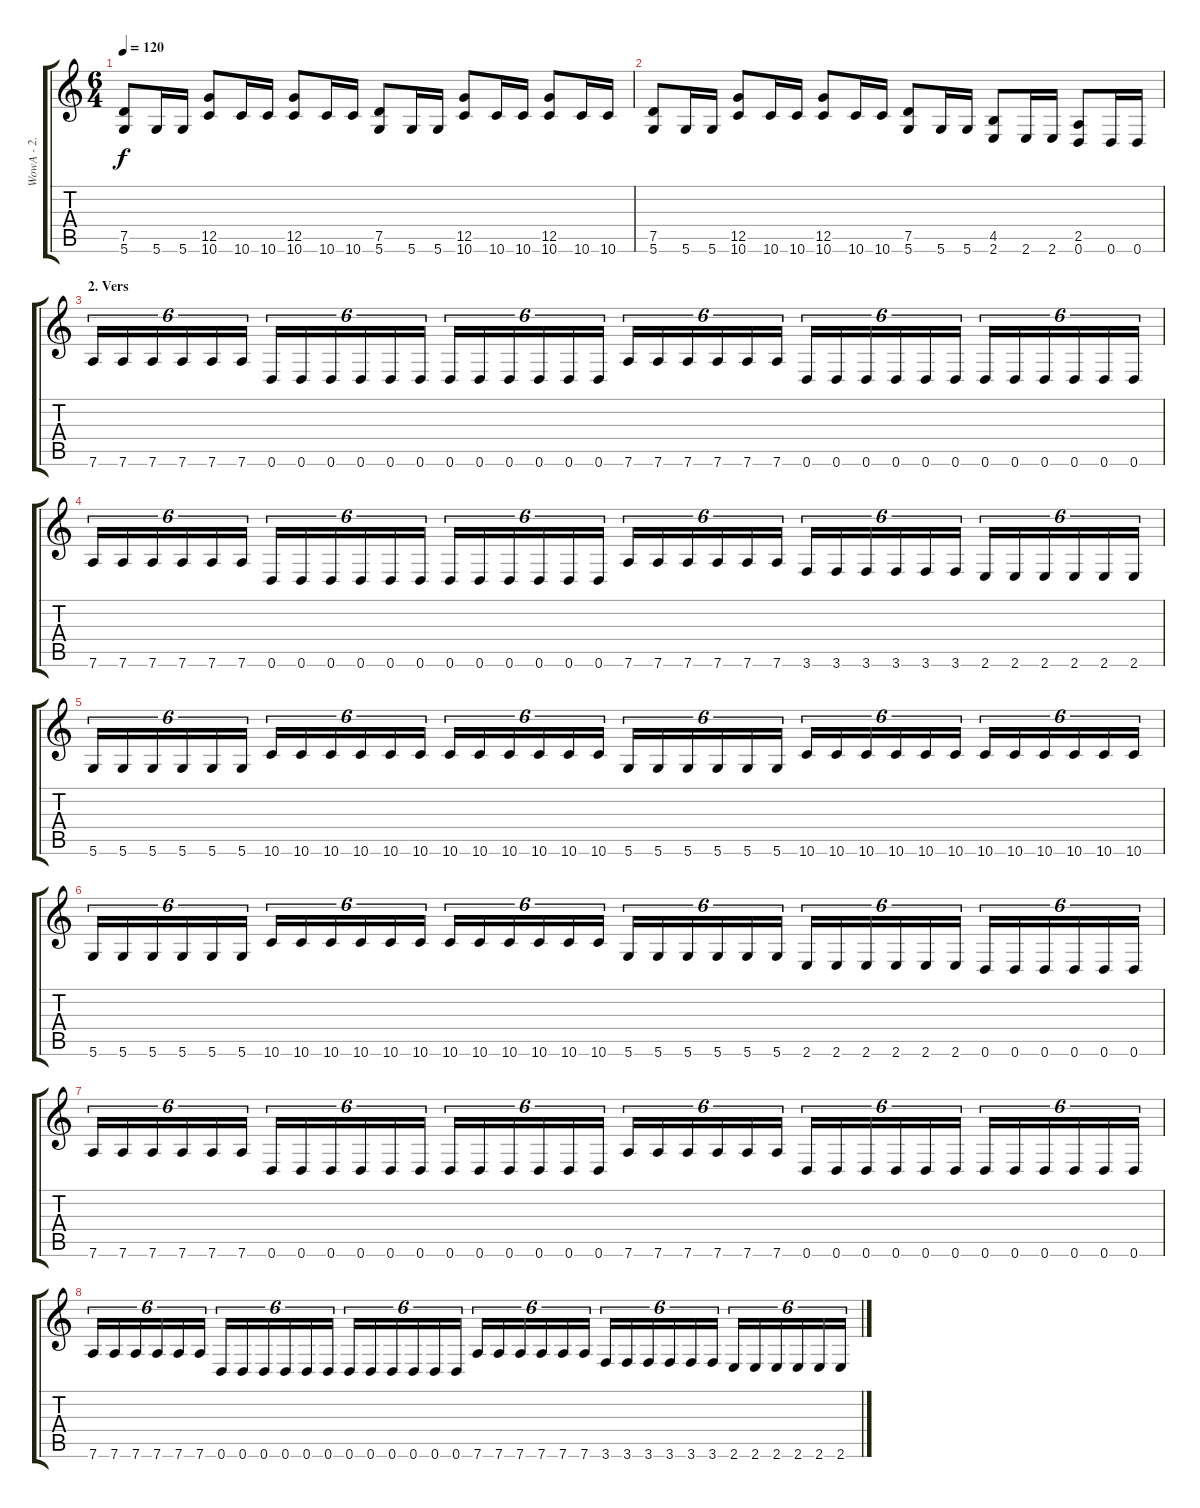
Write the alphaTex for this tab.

\track ("WowA - 2. Guitar" "WowA - 2. ") {instrument distortionguitar}
\staff {score tabs}
\tuning (D4 A3 F3 C3 G2 D2) {hide}
\ts (6 4)
\tempo 120
\clef g2
\ks c
(7.5 5.6).8{dy f} 5.6.16 5.6.16 (12.5 10.6).8 10.6.16 10.6.16 (12.5 10.6).8 10.6.16 10.6.16 (7.5 5.6).8 5.6.16 5.6.16 (12.5 10.6).8 10.6.16 10.6.16 (12.5 10.6).8 10.6.16 10.6.16 |
(7.5 5.6).8 5.6.16 5.6.16 (12.5 10.6).8 10.6.16 10.6.16 (12.5 10.6).8 10.6.16 10.6.16 (7.5 5.6).8 5.6.16 5.6.16 (4.5 2.6).8 2.6.16 2.6.16 (2.5 0.6).8 0.6.16 0.6.16 |
\section ("" "2. Vers")
7.6.16{tu (6 4) balance 16} 7.6.16{tu (6 4)} 7.6.16{tu (6 4)} 7.6.16{tu (6 4)} 7.6.16{tu (6 4)} 7.6.16{tu (6 4)} 0.6.16{tu (6 4)} 0.6.16{tu (6 4)} 0.6.16{tu (6 4)} 0.6.16{tu (6 4)} 0.6.16{tu (6 4)} 0.6.16{tu (6 4)} 0.6.16{tu (6 4)} 0.6.16{tu (6 4)} 0.6.16{tu (6 4)} 0.6.16{tu (6 4)} 0.6.16{tu (6 4)} 0.6.16{tu (6 4)} 7.6.16{tu (6 4)} 7.6.16{tu (6 4)} 7.6.16{tu (6 4)} 7.6.16{tu (6 4)} 7.6.16{tu (6 4)} 7.6.16{tu (6 4)} 0.6.16{tu (6 4)} 0.6.16{tu (6 4)} 0.6.16{tu (6 4)} 0.6.16{tu (6 4)} 0.6.16{tu (6 4)} 0.6.16{tu (6 4)} 0.6.16{tu (6 4)} 0.6.16{tu (6 4)} 0.6.16{tu (6 4)} 0.6.16{tu (6 4)} 0.6.16{tu (6 4)} 0.6.16{tu (6 4)} |
7.6.16{tu (6 4)} 7.6.16{tu (6 4)} 7.6.16{tu (6 4)} 7.6.16{tu (6 4)} 7.6.16{tu (6 4)} 7.6.16{tu (6 4)} 0.6.16{tu (6 4)} 0.6.16{tu (6 4)} 0.6.16{tu (6 4)} 0.6.16{tu (6 4)} 0.6.16{tu (6 4)} 0.6.16{tu (6 4)} 0.6.16{tu (6 4)} 0.6.16{tu (6 4)} 0.6.16{tu (6 4)} 0.6.16{tu (6 4)} 0.6.16{tu (6 4)} 0.6.16{tu (6 4)} 7.6.16{tu (6 4)} 7.6.16{tu (6 4)} 7.6.16{tu (6 4)} 7.6.16{tu (6 4)} 7.6.16{tu (6 4)} 7.6.16{tu (6 4)} 3.6.16{tu (6 4)} 3.6.16{tu (6 4)} 3.6.16{tu (6 4)} 3.6.16{tu (6 4)} 3.6.16{tu (6 4)} 3.6.16{tu (6 4)} 2.6.16{tu (6 4)} 2.6.16{tu (6 4)} 2.6.16{tu (6 4)} 2.6.16{tu (6 4)} 2.6.16{tu (6 4)} 2.6.16{tu (6 4)} |
5.6.16{tu (6 4)} 5.6.16{tu (6 4)} 5.6.16{tu (6 4)} 5.6.16{tu (6 4)} 5.6.16{tu (6 4)} 5.6.16{tu (6 4)} 10.6.16{tu (6 4)} 10.6.16{tu (6 4)} 10.6.16{tu (6 4)} 10.6.16{tu (6 4)} 10.6.16{tu (6 4)} 10.6.16{tu (6 4)} 10.6.16{tu (6 4)} 10.6.16{tu (6 4)} 10.6.16{tu (6 4)} 10.6.16{tu (6 4)} 10.6.16{tu (6 4)} 10.6.16{tu (6 4)} 5.6.16{tu (6 4)} 5.6.16{tu (6 4)} 5.6.16{tu (6 4)} 5.6.16{tu (6 4)} 5.6.16{tu (6 4)} 5.6.16{tu (6 4)} 10.6.16{tu (6 4)} 10.6.16{tu (6 4)} 10.6.16{tu (6 4)} 10.6.16{tu (6 4)} 10.6.16{tu (6 4)} 10.6.16{tu (6 4)} 10.6.16{tu (6 4)} 10.6.16{tu (6 4)} 10.6.16{tu (6 4)} 10.6.16{tu (6 4)} 10.6.16{tu (6 4)} 10.6.16{tu (6 4)} |
5.6.16{tu (6 4)} 5.6.16{tu (6 4)} 5.6.16{tu (6 4)} 5.6.16{tu (6 4)} 5.6.16{tu (6 4)} 5.6.16{tu (6 4)} 10.6.16{tu (6 4)} 10.6.16{tu (6 4)} 10.6.16{tu (6 4)} 10.6.16{tu (6 4)} 10.6.16{tu (6 4)} 10.6.16{tu (6 4)} 10.6.16{tu (6 4)} 10.6.16{tu (6 4)} 10.6.16{tu (6 4)} 10.6.16{tu (6 4)} 10.6.16{tu (6 4)} 10.6.16{tu (6 4)} 5.6.16{tu (6 4)} 5.6.16{tu (6 4)} 5.6.16{tu (6 4)} 5.6.16{tu (6 4)} 5.6.16{tu (6 4)} 5.6.16{tu (6 4)} 2.6.16{tu (6 4)} 2.6.16{tu (6 4)} 2.6.16{tu (6 4)} 2.6.16{tu (6 4)} 2.6.16{tu (6 4)} 2.6.16{tu (6 4)} 0.6.16{tu (6 4)} 0.6.16{tu (6 4)} 0.6.16{tu (6 4)} 0.6.16{tu (6 4)} 0.6.16{tu (6 4)} 0.6.16{tu (6 4)} |
7.6.16{tu (6 4) balance 16} 7.6.16{tu (6 4)} 7.6.16{tu (6 4)} 7.6.16{tu (6 4)} 7.6.16{tu (6 4)} 7.6.16{tu (6 4)} 0.6.16{tu (6 4)} 0.6.16{tu (6 4)} 0.6.16{tu (6 4)} 0.6.16{tu (6 4)} 0.6.16{tu (6 4)} 0.6.16{tu (6 4)} 0.6.16{tu (6 4)} 0.6.16{tu (6 4)} 0.6.16{tu (6 4)} 0.6.16{tu (6 4)} 0.6.16{tu (6 4)} 0.6.16{tu (6 4)} 7.6.16{tu (6 4)} 7.6.16{tu (6 4)} 7.6.16{tu (6 4)} 7.6.16{tu (6 4)} 7.6.16{tu (6 4)} 7.6.16{tu (6 4)} 0.6.16{tu (6 4)} 0.6.16{tu (6 4)} 0.6.16{tu (6 4)} 0.6.16{tu (6 4)} 0.6.16{tu (6 4)} 0.6.16{tu (6 4)} 0.6.16{tu (6 4)} 0.6.16{tu (6 4)} 0.6.16{tu (6 4)} 0.6.16{tu (6 4)} 0.6.16{tu (6 4)} 0.6.16{tu (6 4)} |
7.6.16{tu (6 4)} 7.6.16{tu (6 4)} 7.6.16{tu (6 4)} 7.6.16{tu (6 4)} 7.6.16{tu (6 4)} 7.6.16{tu (6 4)} 0.6.16{tu (6 4)} 0.6.16{tu (6 4)} 0.6.16{tu (6 4)} 0.6.16{tu (6 4)} 0.6.16{tu (6 4)} 0.6.16{tu (6 4)} 0.6.16{tu (6 4)} 0.6.16{tu (6 4)} 0.6.16{tu (6 4)} 0.6.16{tu (6 4)} 0.6.16{tu (6 4)} 0.6.16{tu (6 4)} 7.6.16{tu (6 4)} 7.6.16{tu (6 4)} 7.6.16{tu (6 4)} 7.6.16{tu (6 4)} 7.6.16{tu (6 4)} 7.6.16{tu (6 4)} 3.6.16{tu (6 4)} 3.6.16{tu (6 4)} 3.6.16{tu (6 4)} 3.6.16{tu (6 4)} 3.6.16{tu (6 4)} 3.6.16{tu (6 4)} 2.6.16{tu (6 4)} 2.6.16{tu (6 4)} 2.6.16{tu (6 4)} 2.6.16{tu (6 4)} 2.6.16{tu (6 4)} 2.6.16{tu (6 4)}
